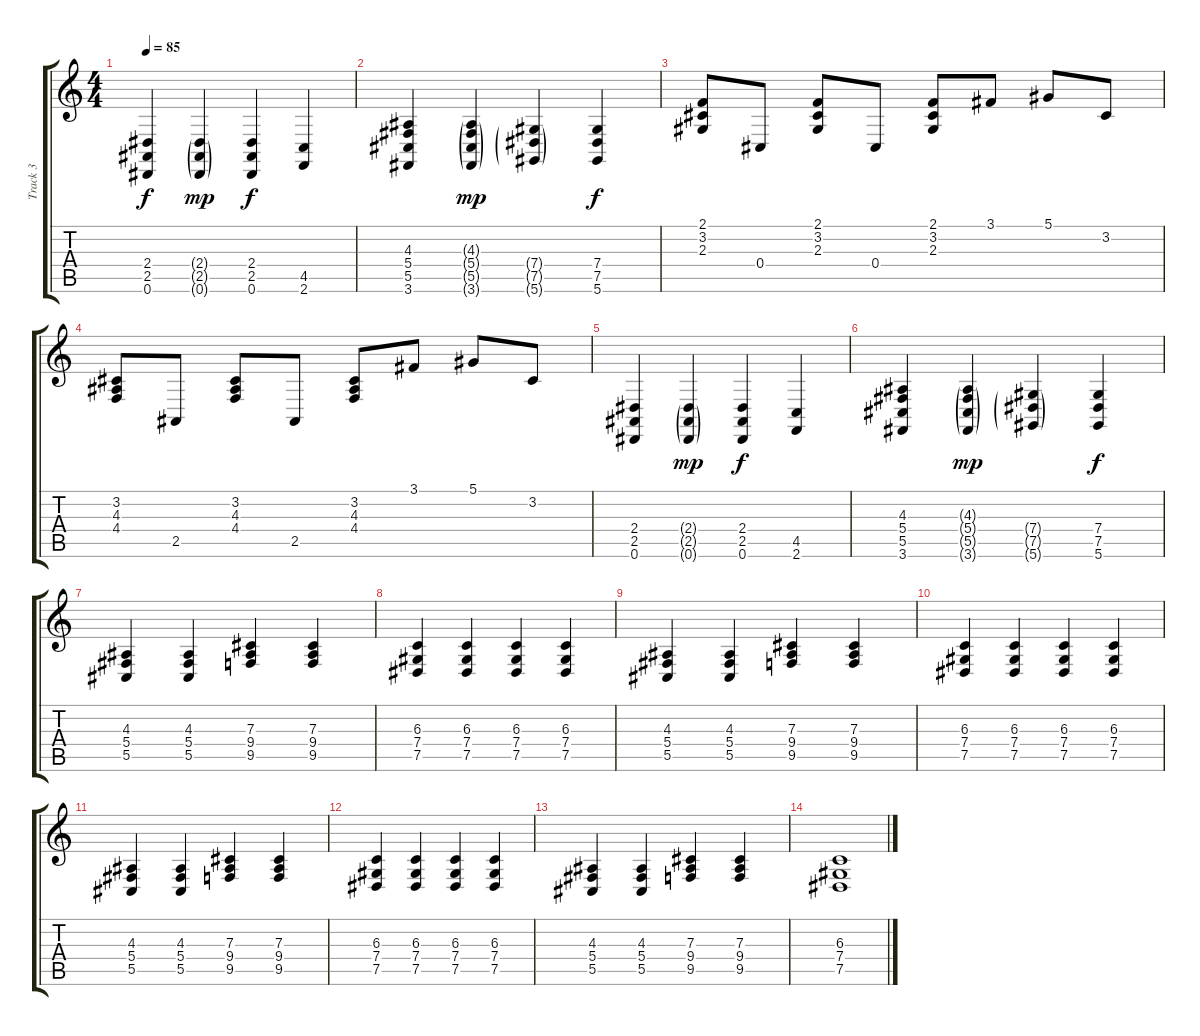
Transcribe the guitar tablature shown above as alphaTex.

\track ("Track 3" "Track 3") {instrument acousticgrandpiano}
\staff {score tabs}
\tuning (Eb4 Bb3 Gb3 Db3 Ab2 Eb2) {hide}
\ts (4 4)
\tempo 85
\clef g2
\ks c
(2.4 2.5 0.6).4{dy f} (2.4{g} 2.5{g} 0.6{g}).4{dy mp} (2.4 2.5 0.6).4{dy f} (4.5 2.6).4 |
(4.3 5.4 5.5 3.6).4 (4.3{g} 5.4{g} 5.5{g} 3.6{g}).4{dy mp} (7.4{g} 7.5{g} 5.6{g}).4 (7.4 7.5 5.6).4{dy f} |
(2.1 3.2 2.3).8 0.4.8 (2.1 3.2 2.3).8 0.4.8 (2.1 3.2 2.3).8 3.1.8 5.1.8 3.2.8 |
(3.2 4.3 4.4).8 2.5.8 (3.2 4.3 4.4).8 2.5.8 (3.2 4.3 4.4).8 3.1.8 5.1.8 3.2.8 |
(2.4 2.5 0.6).4 (2.4{g} 2.5{g} 0.6{g}).4{dy mp} (2.4 2.5 0.6).4{dy f} (4.5 2.6).4 |
(4.3 5.4 5.5 3.6).4 (4.3{g} 5.4{g} 5.5{g} 3.6{g}).4{dy mp} (7.4{g} 7.5{g} 5.6{g}).4 (7.4 7.5 5.6).4{dy f} |
(4.3 5.4 5.5).4 (4.3 5.4 5.5).4 (7.3 9.4 9.5).4 (7.3 9.4 9.5).4 |
(6.3 7.4 7.5).4 (6.3 7.4 7.5).4 (6.3 7.4 7.5).4 (6.3 7.4 7.5).4 |
(4.3 5.4 5.5).4 (4.3 5.4 5.5).4 (7.3 9.4 9.5).4 (7.3 9.4 9.5).4 |
(6.3 7.4 7.5).4 (6.3 7.4 7.5).4 (6.3 7.4 7.5).4 (6.3 7.4 7.5).4 |
(4.3 5.4 5.5).4 (4.3 5.4 5.5).4 (7.3 9.4 9.5).4 (7.3 9.4 9.5).4 |
(6.3 7.4 7.5).4 (6.3 7.4 7.5).4 (6.3 7.4 7.5).4 (6.3 7.4 7.5).4 |
(4.3 5.4 5.5).4 (4.3 5.4 5.5).4 (7.3 9.4 9.5).4 (7.3 9.4 9.5).4 |
(6.3 7.4 7.5).1
